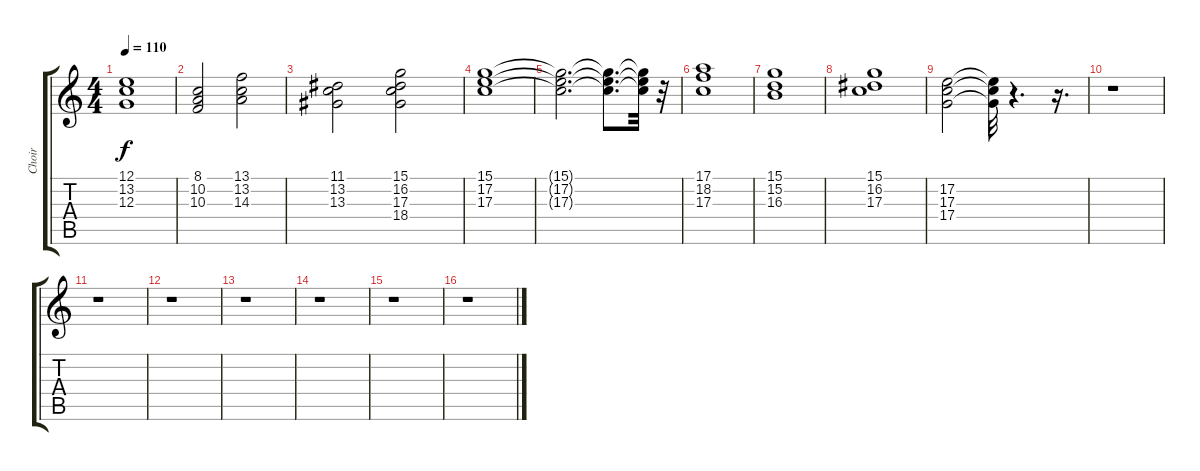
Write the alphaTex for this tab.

\track ("Choir" "Choir") {instrument pad4choir}
\staff {score tabs}
\tuning (E4 B3 G3 D3 A2 E2) {hide}
\ts (4 4)
\tempo 110
\clef g2
\ks c
(12.1{t} 13.2{t} 12.3{t}).1{dy f} |
(8.1 10.2 10.3).2 (13.1 13.2 14.3).2 |
(11.1 13.2 13.3).2 (15.1 16.2 17.3 18.4).2 |
(15.1 17.2 17.3).1 |
(15.1{t} 17.2{t} 17.3{t}).2{d} (15.1{t} 17.2{t} 17.3{t}).8{d} (15.1{t} 17.2{t} 17.3{t}).32 r.32 |
(17.1 18.2 17.3).1 |
(15.1 15.2 16.3).1 |
(15.1 16.2 17.3).1 |
(17.2 17.3 17.4).2 (17.2{t} 17.3{t} 17.4{t}).32 r.4{d} r.16{d} |
r.1 |
r.1 |
r.1 |
r.1 |
r.1 |
r.1 |
r.1
